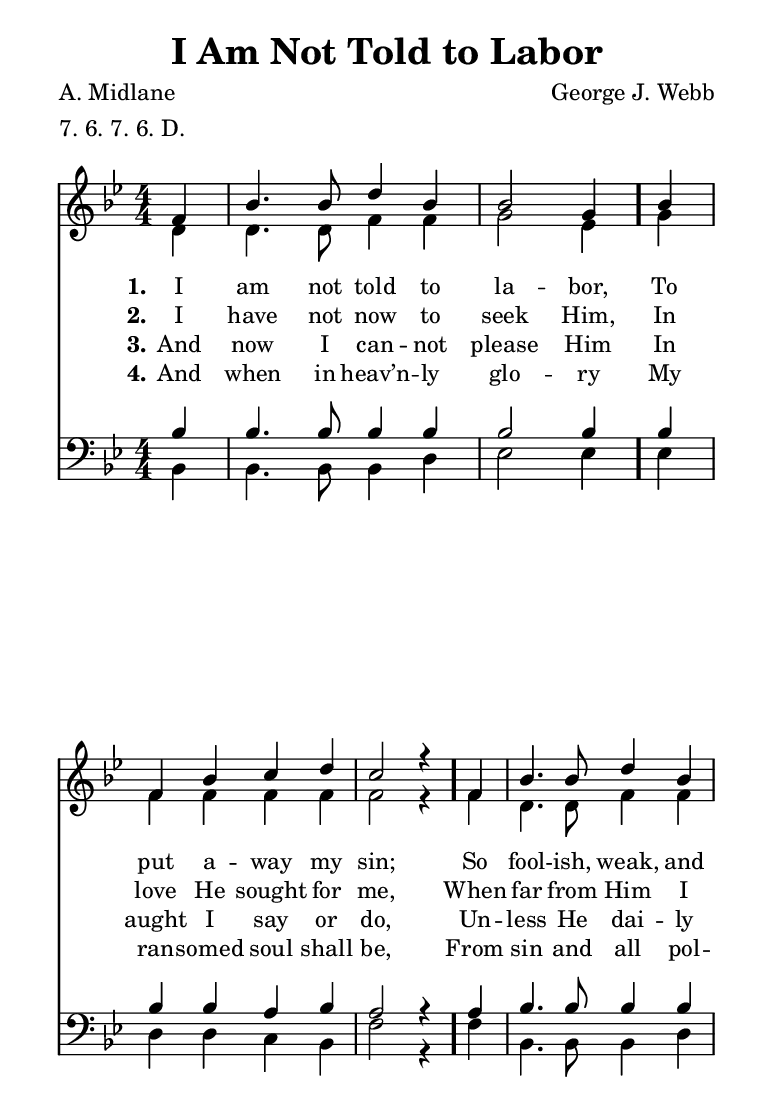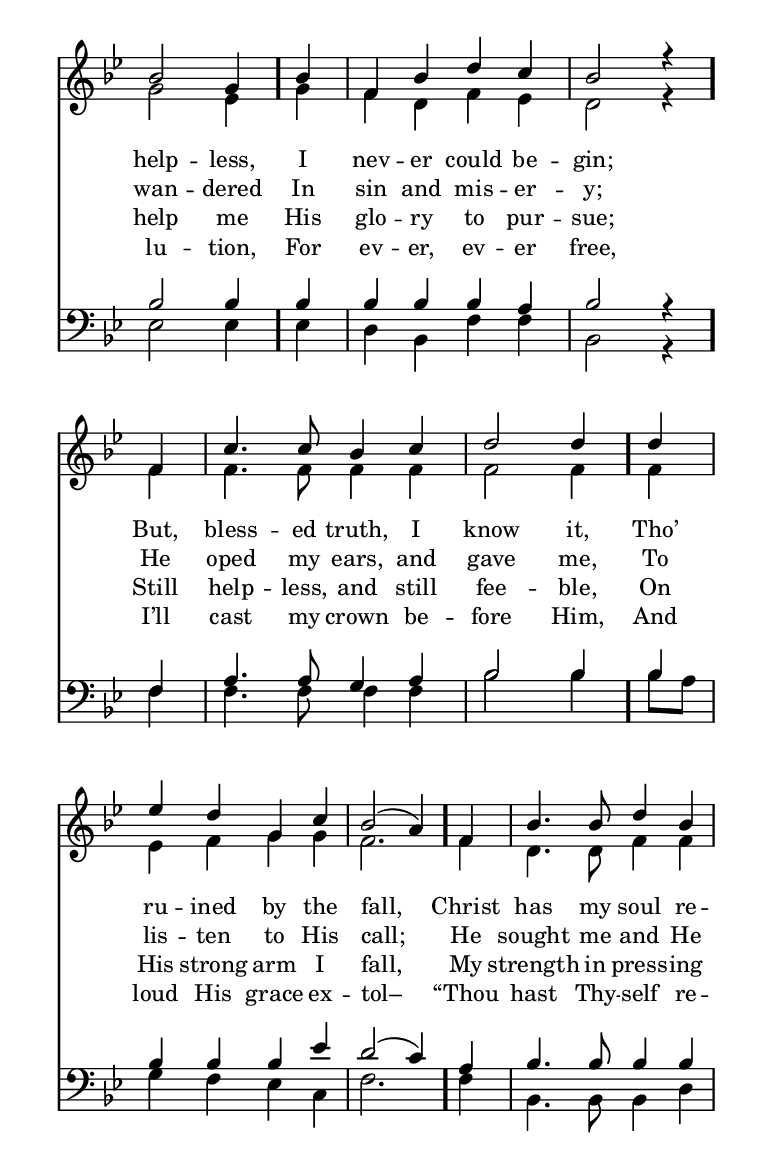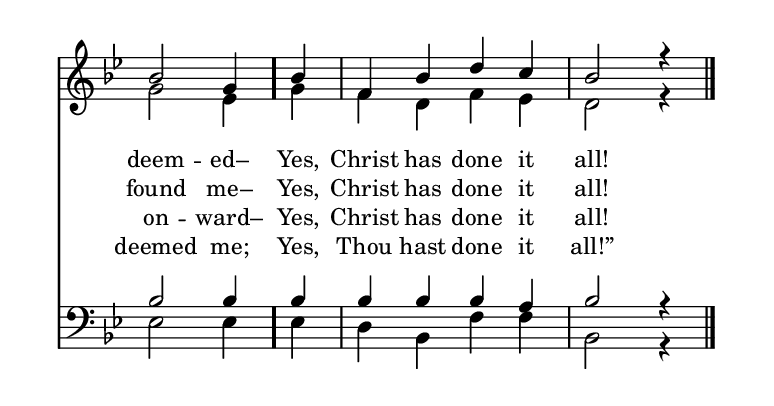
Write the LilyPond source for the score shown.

\include "common/global.ily"
\paper {
  \include "common/paper.ily"
}

\header{
  hymnnumber = "220"
  title = "I Am Not Told to Labor"
  tunename = "Webb"
  meter = "7. 6. 7. 6. D."
  poet = "A. Midlane"
  composer = "George J. Webb"
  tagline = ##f
}

global = {
  \include "common/overrides.ily"
  \override Staff.TimeSignature.style = #'numbered
  \time 4/4
  \override Score.MetronomeMark.transparent = ##t % hide all fermata changes too
  \tempo 4=90
  \key bes \major
  \partial 4
  \autoBeamOff
}

patternA = { c4 | c4. c8 c4 c | c2 c4 }
patternB = { c4 | c c c c | c2 c4 }
patternC = { c4 | c4 c c, c | c2( c4) }
patternD = { c4 | c4 c c, c | c2. }
patternE = { c8[ c] | c4 c c, c | c2. }

notesSoprano = {
\global
\relative c' {

  f4 | bes4. bes8 d4 bes | bes2 g4
  bes4 | f bes c d | c2 r4
  f,4 | bes4. bes8 d4 bes | bes2 g4
  bes4 | f bes d c | bes2 r4

  f4 | c'4. c8 bes4 c | d2 d4
  d4 | ees4 d g, c | bes2( a4)
  f4 | bes4. bes8 d4 bes | bes2 g4
  bes4 | f bes d c | bes2 r4

  \bar "|."

}
}

notesAlto = {
\global
\relative e' {

  \changePitch \patternA { d | d d f f | g ees }
  \changePitch \patternB { g | f f f f | f r }
  \changePitch \patternA { f | d d f f | g ees }
  \changePitch \patternB { g | f d f ees | d r }

  \changePitch \patternA { f | f f f f | f f }
  \changePitch \patternD { f | ees f g g | f }
  \changePitch \patternA { f | d d f f | g ees }
  \changePitch \patternB { g | f d f ees | d r }

}
}

notesTenor = {
\global
\relative a {

  \changePitch \patternA { bes | bes bes bes bes | bes bes }
  \changePitch \patternB { bes | bes bes a bes | a r }
  \changePitch \patternA { a | bes bes bes bes | bes bes }
  \changePitch \patternB { bes | bes bes bes a | bes r }

  \changePitch \patternA { f | a a g a | bes bes }
  \changePitch \patternC { bes | bes bes bes ees | d c }
  \changePitch \patternA { a | bes bes bes bes | bes bes }
  \changePitch \patternB { bes | bes bes bes a | bes r }

}
}

notesBass = {
\global
\relative f, {

  \changePitch \patternA { bes | bes bes bes d | ees ees }
  \changePitch \patternB { ees | d d c bes | f' r }
  \changePitch \patternA { f | bes, bes bes d | ees ees }
  \changePitch \patternB { ees | d bes f' f | bes, r }

  \changePitch \patternA { f' | f f f f | bes bes }
  \changePitch \patternE { bes a | g f ees c | f }
  \changePitch \patternA { f | bes, bes bes d | ees ees }
  \changePitch \patternB { ees | d bes f' f | bes, r }

}
}

wordsA = \lyricmode {
\set stanza = "1."

I am not told to la -- bor, \bar "."
To put a -- way my sin; \bar "."
So fool -- ish, weak, and help -- less, \bar "."
I nev -- er could be -- gin; \bar "."
But, bless -- ed truth, I know it, \bar "."
Tho’ ru -- ined by the fall, \bar "."
Christ has my soul re -- deem -- ed– \bar "."
Yes, Christ has done it all! \bar "."

}

wordsB = \lyricmode {
\set stanza = "2."

I have not now to seek Him,
In love He sought for me,
When far from Him I wan -- dered
In sin and mis -- er -- y;
He oped my ears, and gave me,
To lis -- ten to His call;
He sought me and He found me–
Yes, Christ has done it all!

}

wordsC = \lyricmode {
\set stanza = "3."

And now I can -- not please Him
In aught I say or do,
Un -- less He dai -- ly help me
His glo -- ry to pur -- sue;
Still help -- less, and still fee -- ble,
On His strong arm I fall,
My strength in press -- ing on -- ward–
Yes, Christ has done it all!

}

wordsD = \lyricmode {
\set stanza = "4."

And when in heav’n -- ly glo -- ry
My ran -- somed soul shall be,
From sin and all pol -- lu -- tion,
For ev -- er, ev -- er free,
I’ll cast my crown be -- fore Him,
And loud His grace ex -- tol–
“Thou hast Thy -- self re -- deemed me;
Yes, Thou hast done it all!”

}

\score {
  \context ChoirStaff <<
    \context Staff = upper <<
      \set ChoirStaff.systemStartDelimiter = #'SystemStartBar
      \context Voice  = sopranos { \voiceOne << \notesSoprano >> }
      \context Voice  = altos { \voiceTwo << \notesAlto >> }
      \context Lyrics = one   \lyricsto sopranos \wordsA
      \context Lyrics = two   \lyricsto sopranos \wordsB
      \context Lyrics = three \lyricsto sopranos \wordsC
      \context Lyrics = four  \lyricsto sopranos \wordsD
    >>
    \context Staff = men <<
      \clef bass
      \context Voice  = tenors { \voiceOne << \notesTenor >> }
      \context Voice  = basses { \voiceTwo << \notesBass >> }
    >>
  >>
  \layout {
    \include "common/layout.ily"
  }
  \midi{
    \include "common/midi.ily"
  }
}

\version "2.19.49"  % necessary for upgrading to future LilyPond versions.

% vi:set et ts=2 sw=2 ai nocindent syntax=lilypond:
